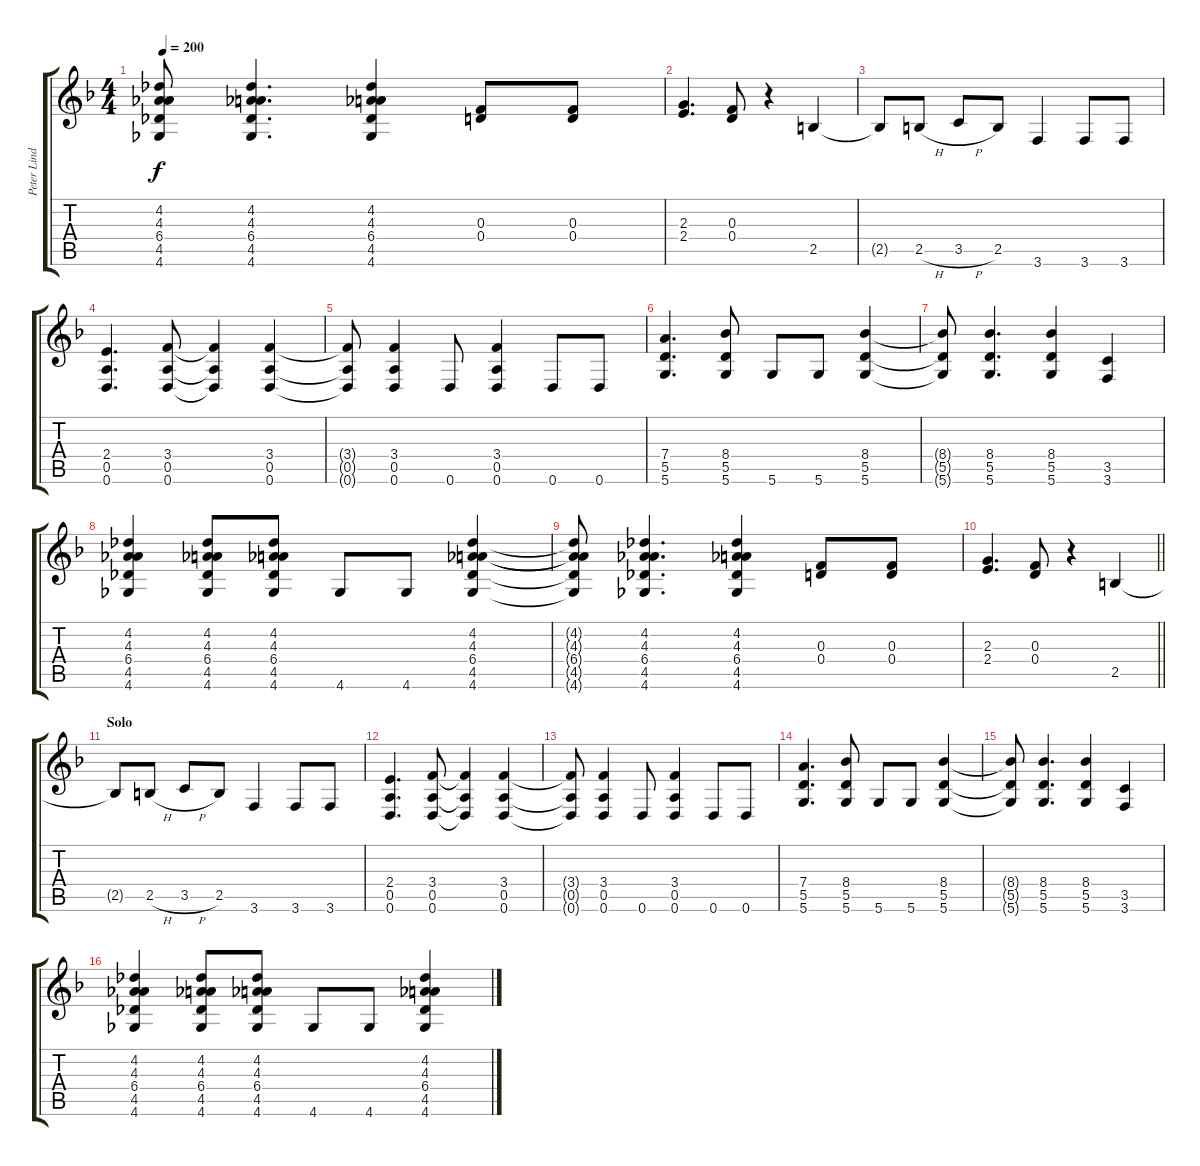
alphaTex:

\track ("Peter Lindgren" "Peter Lind") {instrument distortionguitar}
\staff {score tabs}
\tuning (D4 A3 F3 D3 A2 D2) {hide}
\ts (4 4)
\tempo 200
\clef g2
\ks f
(4.2{t} 4.3{t} 6.4{t} 4.5{t} 4.6{t}).8{dy f} (4.2 4.3 6.4 4.5 4.6).4{d} (4.2 4.3 6.4 4.5 4.6).4 (0.3 0.4).8 (0.3 0.4).8 |
(2.3 2.4).4{d} (0.3 0.4).8 r.4 2.5.4 |
2.5{t}.8 2.5{h}.8 3.5{h}.8 2.5.8 3.6.4 3.6.8 3.6.8 |
(2.4 0.5 0.6).4{d} (3.4 0.5 0.6).8 (3.4{t} 0.5{t} 0.6{t}).4 (3.4 0.5 0.6).4 |
(3.4{t} 0.5{t} 0.6{t}).8 (3.4 0.5 0.6).4 0.6.8 (3.4 0.5 0.6).4 0.6.8 0.6.8 |
(7.4 5.5 5.6).4{d} (8.4 5.5 5.6).8 5.6.8 5.6.8 (8.4 5.5 5.6).4 |
(8.4{t} 5.5{t} 5.6{t}).8 (8.4 5.5 5.6).4{d} (8.4 5.5 5.6).4 (3.5 3.6).4 |
(4.2 4.3 6.4 4.5 4.6).4 (4.2 4.3 6.4 4.5 4.6).8 (4.2 4.3 6.4 4.5 4.6).8 4.6.8 4.6.8 (4.2 4.3 6.4 4.5 4.6).4 |
(4.2{t} 4.3{t} 6.4{t} 4.5{t} 4.6{t}).8 (4.2 4.3 6.4 4.5 4.6).4{d} (4.2 4.3 6.4 4.5 4.6).4 (0.3 0.4).8 (0.3 0.4).8 |
\barLineRight lightlight
(2.3 2.4).4{d} (0.3 0.4).8 r.4 2.5.4 |
\section ("" "Solo")
2.5{t}.8 2.5{h}.8 3.5{h}.8 2.5.8 3.6.4 3.6.8 3.6.8 |
(2.4 0.5 0.6).4{d} (3.4 0.5 0.6).8 (3.4{t} 0.5{t} 0.6{t}).4 (3.4 0.5 0.6).4 |
(3.4{t} 0.5{t} 0.6{t}).8 (3.4 0.5 0.6).4 0.6.8 (3.4 0.5 0.6).4 0.6.8 0.6.8 |
(7.4 5.5 5.6).4{d} (8.4 5.5 5.6).8 5.6.8 5.6.8 (8.4 5.5 5.6).4 |
(8.4{t} 5.5{t} 5.6{t}).8 (8.4 5.5 5.6).4{d} (8.4 5.5 5.6).4 (3.5 3.6).4 |
(4.2 4.3 6.4 4.5 4.6).4 (4.2 4.3 6.4 4.5 4.6).8 (4.2 4.3 6.4 4.5 4.6).8 4.6.8 4.6.8 (4.2 4.3 6.4 4.5 4.6).4
